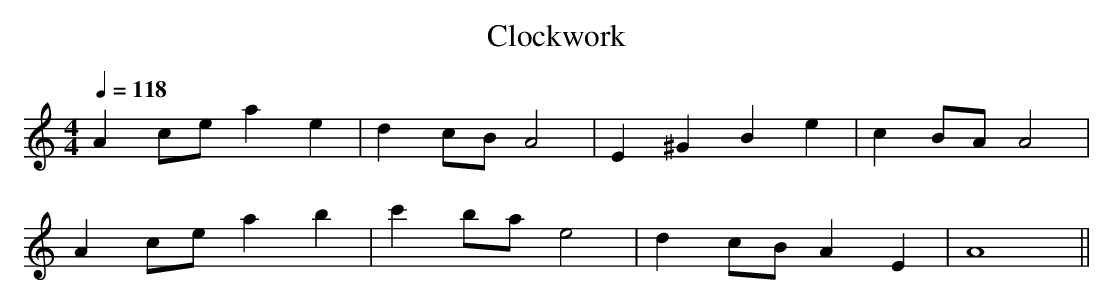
X:1
T:Clockwork
M:4/4
L:1/8
Q:1/4=118
K:Am
A2 ce a2 e2 | d2 cB A4 | E2 ^G2 B2 e2 | c2 BA A4 |
A2 ce a2 b2 | c'2 ba e4 | d2 cB A2 E2 | A8 ||
